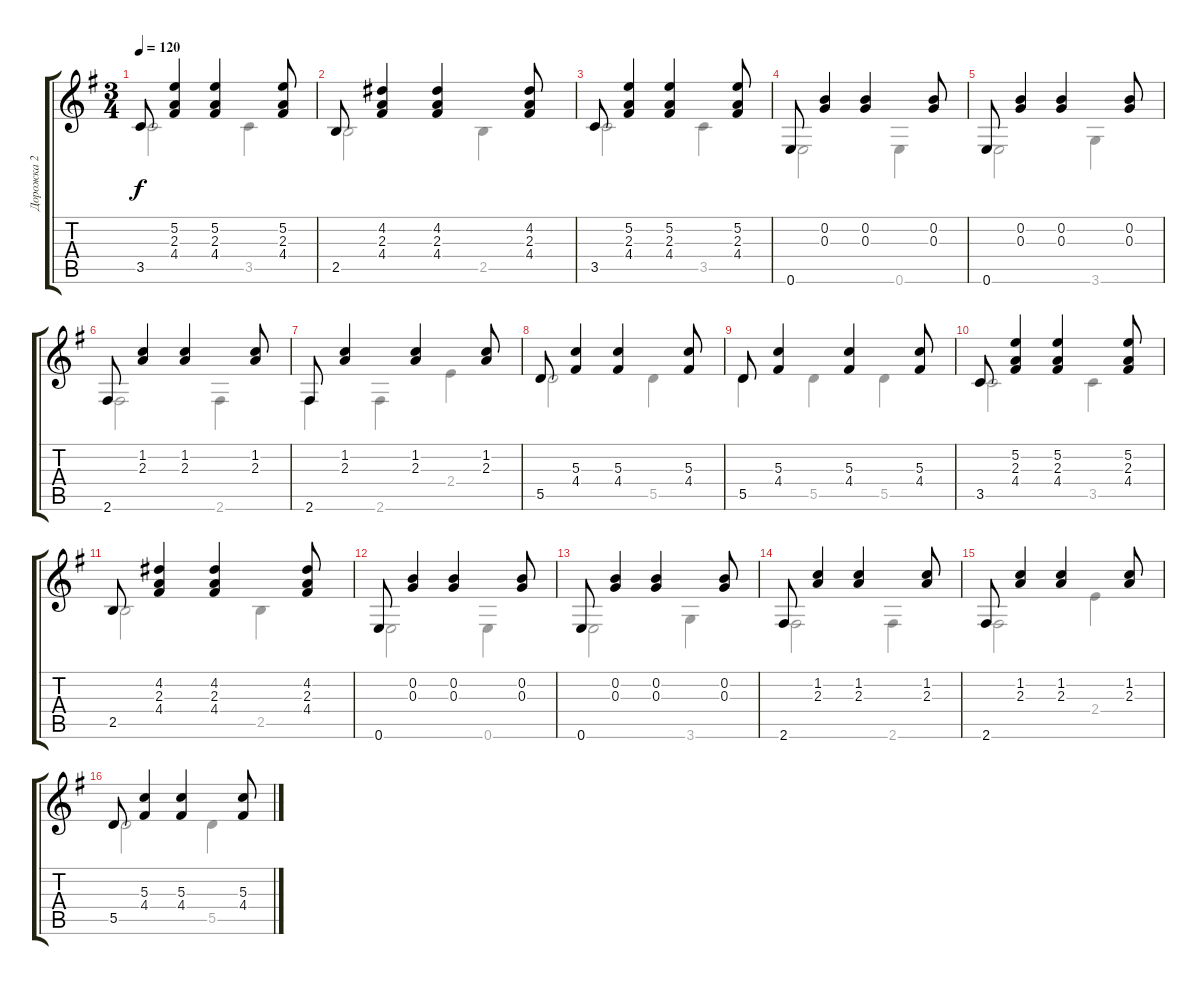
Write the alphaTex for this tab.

\track ("Дорожка 2" "Дорожка 2") {instrument acousticguitarnylon}
\staff {score tabs}
\tuning (E4 B3 G3 D3 A2 E2) {hide}
\voice
\ts (3 4)
\tempo 120
\clef g2
\ks eminor
3.5.8{dy f} (5.2 2.3 4.4).4 (5.2 2.3 4.4).4 (5.2 2.3 4.4).8 |
2.5.8 (4.2 2.3 4.4).4 (4.2 2.3 4.4).4 (4.2 2.3 4.4).8 |
3.5.8 (5.2 2.3 4.4).4 (5.2 2.3 4.4).4 (5.2 2.3 4.4).8 |
0.6.8 (0.2 0.3).4 (0.2 0.3).4 (0.2 0.3).8 |
0.6.8 (0.2 0.3).4 (0.2 0.3).4 (0.2 0.3).8 |
2.6.8 (1.2 2.3).4 (1.2 2.3).4 (1.2 2.3).8 |
2.6.8 (1.2 2.3).4 (1.2 2.3).4 (1.2 2.3).8 |
5.5.8 (5.3 4.4).4 (5.3 4.4).4 (5.3 4.4).8 |
5.5.8 (5.3 4.4).4 (5.3 4.4).4 (5.3 4.4).8 |
3.5.8 (5.2 2.3 4.4).4 (5.2 2.3 4.4).4 (5.2 2.3 4.4).8 |
2.5.8 (4.2 2.3 4.4).4 (4.2 2.3 4.4).4 (4.2 2.3 4.4).8 |
0.6.8 (0.2 0.3).4 (0.2 0.3).4 (0.2 0.3).8 |
0.6.8 (0.2 0.3).4 (0.2 0.3).4 (0.2 0.3).8 |
2.6.8 (1.2 2.3).4 (1.2 2.3).4 (1.2 2.3).8 |
2.6.8 (1.2 2.3).4 (1.2 2.3).4 (1.2 2.3).8 |
5.5.8 (5.3 4.4).4 (5.3 4.4).4 (5.3 4.4).8
\voice
\clef g2
\ottava regular
\simile none
\ks eminor
3.5.2{dy f} 3.5.4 |
2.5.2 2.5.4 |
3.5.2 3.5.4 |
0.6.2 0.6.4 |
0.6.2 3.6.4 |
2.6.2 2.6.4 |
2.6.4 2.6.4 2.4.4 |
5.5.2 5.5.4 |
5.5.4 5.5.4 5.5.4 |
3.5.2 3.5.4 |
2.5.2 2.5.4 |
0.6.2 0.6.4 |
0.6.2 3.6.4 |
2.6.2 2.6.4 |
2.6.2 2.4.4 |
5.5.2 5.5.4
